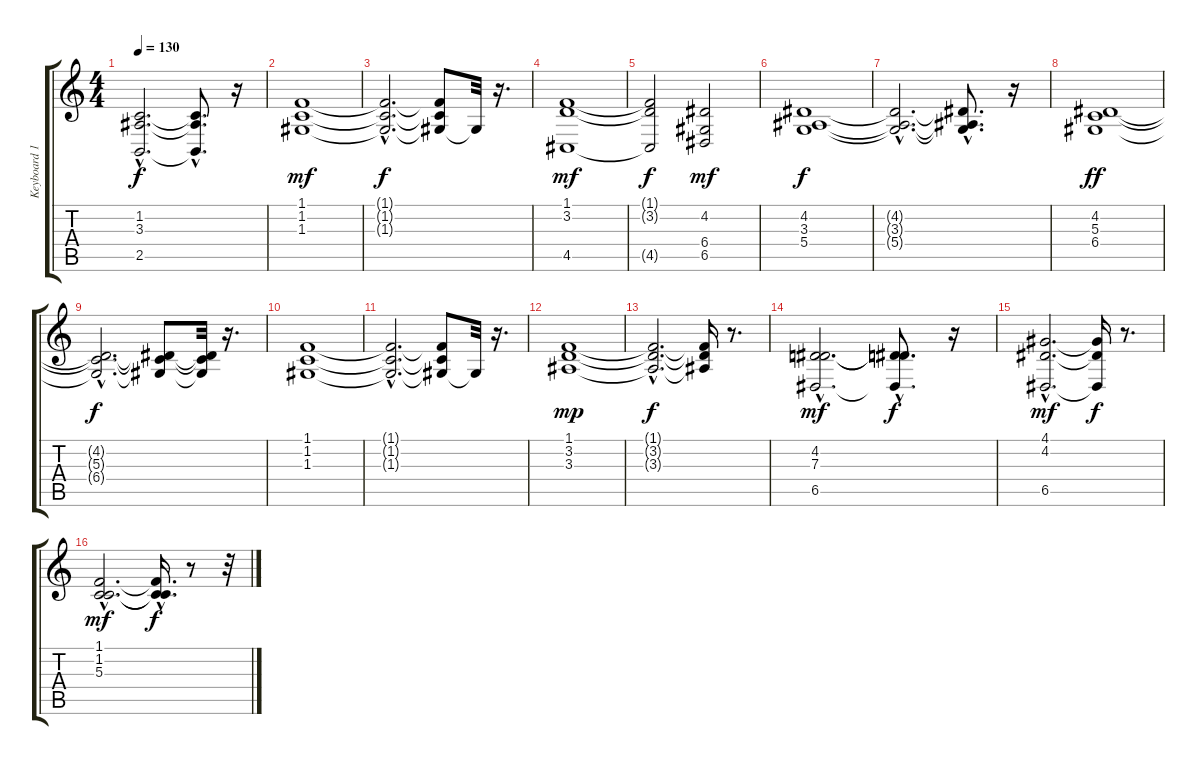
\track ("Keyboard 1" "Keyboard 1") {instrument pad7halo}
\staff {score tabs}
\tuning (E4 B3 G3 D3 A2 E2) {hide}
\ts (4 4)
\tempo 130
\clef g2
\ks c
(1.2{hac t} 3.3{hac t} 2.5{hac t}).2{d dy f} (1.2{hac t} 3.3{hac t} 2.5{hac t}).8{d} r.16 |
(1.1 1.2 1.3).1{dy mf} |
(1.1{hac t} 1.2{hac t} 1.3{hac t}).2{d dy f} (1.1{t} 1.2{t} 1.3{t}).8 1.3{t}.32 r.16{d} |
(1.1 3.2 4.5).1{dy mf} |
(1.1{t} 3.2{t} 4.5{t}).2{dy f} (4.2 6.4 6.5).2{dy mf} |
(4.2 3.3 5.4).1{dy f} |
(4.2{hac t} 3.3{hac t} 5.4{hac t}).2{d} (4.2{hac t} 3.3{hac t} 5.4{hac t}).8{d} r.16 |
(4.2 5.3 6.4).1{dy ff} |
(4.2{hac t} 5.3{hac t} 6.4{hac t}).2{d dy f} (4.2{t} 5.3{t} 6.4{t}).8 (4.2{t} 5.3{t} 6.4{t}).32 r.16{d} |
(1.1 1.2 1.3).1 |
(1.1{hac t} 1.2{hac t} 1.3{hac t}).2{d} (1.1{t} 1.2{t} 1.3{t}).8 1.3{t}.32 r.16{d} |
(1.1 3.2 3.3).1{dy mp} |
(1.1{hac t} 3.2{hac t} 3.3{hac t}).2{d dy f} (1.1{t} 3.2{t} 3.3{t}).16 r.8{d} |
(4.2{hac} 7.3{hac} 6.5{hac}).2{d dy mf} (4.2{hac t} 7.3{t} 6.5{t}).8{d dy f} r.16 |
(4.1{hac} 4.2{hac} 6.5{hac}).2{d dy mf} (4.1{t} 4.2{t} 6.5{t}).16{dy f} r.8{d} |
(1.1{hac} 1.2{hac} 5.3{hac}).2{d dy mf} (1.1{t} 1.2{hac t} 5.3{t}).16{d dy f} r.8 r.32
